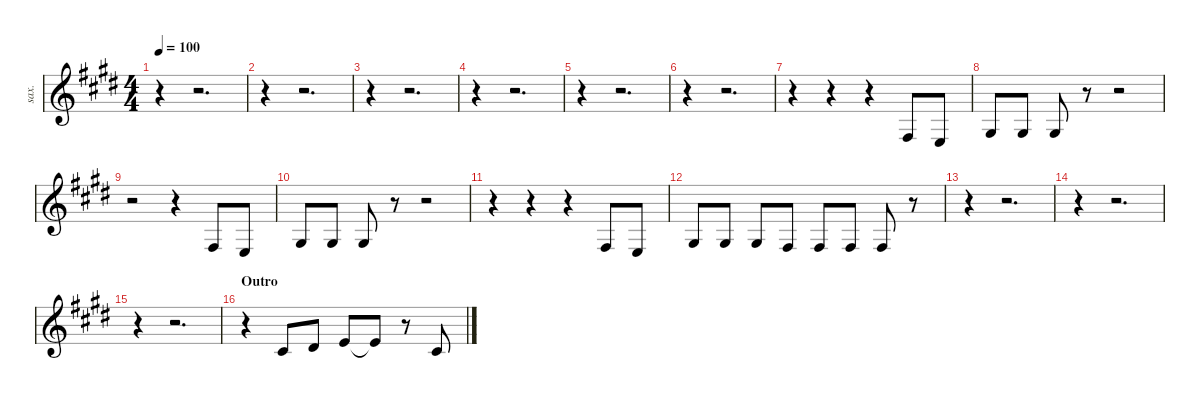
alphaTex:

\defaultSystemsLayout 4
\hideDynamics
\bracketExtendMode nobrackets
\otherSystemsTrackNameOrientation horizontal
\track ("Background Vocals - low" "sax.") {instrument sopranosax}
\staff {score}
\tuning (E4 B3 G3 D3 A2 E2)
\ts (4 4)
\tempo 100
\clef g2
\ks e
r.4{dy f beam Down} r.2{d beam Down} |
r.4{beam Down} r.2{d beam Down} |
r.4{beam Down} r.2{d beam Down} |
r.4{beam Down} r.2{d beam Down} |
r.4{beam Down} r.2{d beam Down} |
r.4{beam Down} r.2{d beam Down} |
r.4{beam Down} r.4{beam Down} r.4{beam Down} 4.4{acc #}.8{beam Up} 2.4{acc forcenatural}.8{beam Up} |
1.3{acc #}.8{beam Up} 1.3{acc #}.8{beam Up} 1.3{acc #}.8{beam Up} r.8{beam Up} r.2{beam Up} |
r.2{beam Down} r.4{beam Down} 4.4{acc #}.8{beam Up} 2.4{acc forcenatural}.8{beam Up} |
1.3{acc #}.8{beam Up} 1.3{acc #}.8{beam Up} 1.3{acc #}.8{beam Up} r.8{beam Up} r.2{beam Up} |
r.4{beam Down} r.4{beam Down} r.4{beam Down} 4.4{acc #}.8{beam Up} 2.4{acc forcenatural}.8{beam Up} |
1.3{acc #}.8{beam Up} 1.3{acc #}.8{beam Up} 1.3{acc #}.8{beam Up} 4.4{acc #}.8{beam Up} 4.4{acc #}.8{beam Up} 4.4{acc #}.8{beam Up} 4.4{acc #}.8{beam Up} r.8{beam Up} |
r.4{beam Down} r.2{d beam Down} |
r.4{beam Down} r.2{d beam Down} |
r.4{beam Down} r.2{d beam Down} |
\section ("" "Outro")
r.4{beam Down} 2.2{acc #}.8{beam Up} 4.2{acc #}.8{beam Up} 0.1{acc forcenatural}.8{beam Up} 0.1{t acc forcenatural}.8{beam Up} r.8{beam Up} 2.2{acc #}.8{beam Up}
